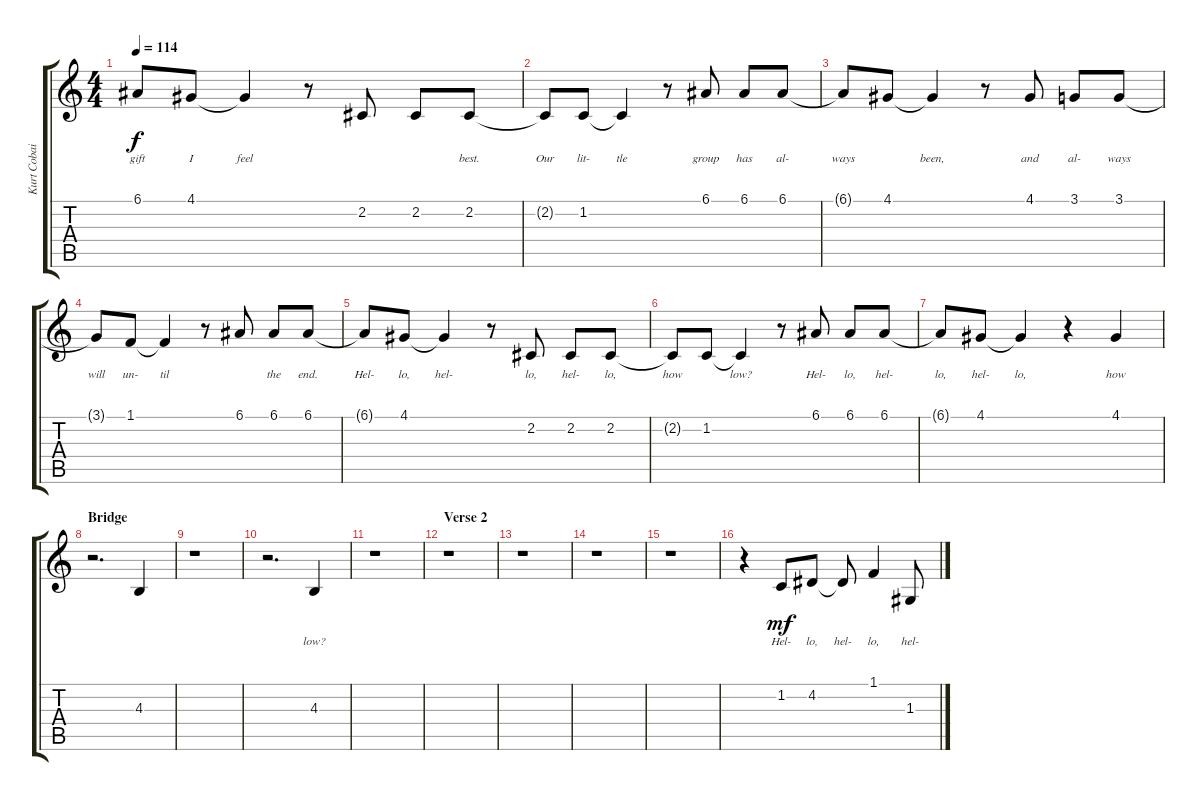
\track ("Kurt Cobain - Vocals" "Kurt Cobai") {instrument tenorsax}
\staff {score tabs}
\tuning (E4 B3 G3 D3 A2 E2) {hide}
\ts (4 4)
\tempo 114
\clef g2
\ks c
6.1{t}.8{lyrics (0 "gift") lyrics (1 "") lyrics (2 "") lyrics (3 "") lyrics (4 "") dy f} 4.1.8{lyrics (0 "I") lyrics (1 "") lyrics (2 "") lyrics (3 "") lyrics (4 "")} 4.1{t}.4{lyrics (0 "feel") lyrics (1 "") lyrics (2 "") lyrics (3 "") lyrics (4 "")} r.8 2.2.8{lyrics (0 " ") lyrics (1 "") lyrics (2 "") lyrics (3 "") lyrics (4 "")} 2.2.8{lyrics (0 " ") lyrics (1 "") lyrics (2 "") lyrics (3 "") lyrics (4 "")} 2.2.8{lyrics (0 "best.") lyrics (1 "") lyrics (2 "") lyrics (3 "") lyrics (4 "")} |
2.2{t}.8{lyrics (0 "Our") lyrics (1 "") lyrics (2 "") lyrics (3 "") lyrics (4 "")} 1.2.8{lyrics (0 "lit-") lyrics (1 "") lyrics (2 "") lyrics (3 "") lyrics (4 "")} 1.2{t}.4{lyrics (0 "tle") lyrics (1 "") lyrics (2 "") lyrics (3 "") lyrics (4 "")} r.8 6.1.8{lyrics (0 "group") lyrics (1 "") lyrics (2 "") lyrics (3 "") lyrics (4 "")} 6.1.8{lyrics (0 "has") lyrics (1 "") lyrics (2 "") lyrics (3 "") lyrics (4 "")} 6.1.8{lyrics (0 "al-") lyrics (1 "") lyrics (2 "") lyrics (3 "") lyrics (4 "")} |
6.1{t}.8{lyrics (0 "ways") lyrics (1 "") lyrics (2 "") lyrics (3 "") lyrics (4 "")} 4.1.8{lyrics (0 " ") lyrics (1 "") lyrics (2 "") lyrics (3 "") lyrics (4 "")} 4.1{t}.4{lyrics (0 "been,") lyrics (1 "") lyrics (2 "") lyrics (3 "") lyrics (4 "")} r.8 4.1.8{lyrics (0 "and") lyrics (1 "") lyrics (2 "") lyrics (3 "") lyrics (4 "")} 3.1.8{lyrics (0 "al-") lyrics (1 "") lyrics (2 "") lyrics (3 "") lyrics (4 "")} 3.1.8{lyrics (0 "ways") lyrics (1 "") lyrics (2 "") lyrics (3 "") lyrics (4 "")} |
3.1{t}.8{lyrics (0 "will") lyrics (1 "") lyrics (2 "") lyrics (3 "") lyrics (4 "")} 1.1.8{lyrics (0 "un-") lyrics (1 "") lyrics (2 "") lyrics (3 "") lyrics (4 "")} 1.1{t}.4{lyrics (0 "til") lyrics (1 "") lyrics (2 "") lyrics (3 "") lyrics (4 "")} r.8 6.1.8{lyrics (0 " ") lyrics (1 "") lyrics (2 "") lyrics (3 "") lyrics (4 "")} 6.1.8{lyrics (0 "the") lyrics (1 "") lyrics (2 "") lyrics (3 "") lyrics (4 "")} 6.1.8{lyrics (0 "end.") lyrics (1 "") lyrics (2 "") lyrics (3 "") lyrics (4 "")} |
6.1{t}.8{lyrics (0 "Hel-") lyrics (1 "") lyrics (2 "") lyrics (3 "") lyrics (4 "")} 4.1.8{lyrics (0 "lo,") lyrics (1 "") lyrics (2 "") lyrics (3 "") lyrics (4 "")} 4.1{t}.4{lyrics (0 "hel-") lyrics (1 "") lyrics (2 "") lyrics (3 "") lyrics (4 "")} r.8 2.2.8{lyrics (0 "lo,") lyrics (1 "") lyrics (2 "") lyrics (3 "") lyrics (4 "")} 2.2.8{lyrics (0 "hel-") lyrics (1 "") lyrics (2 "") lyrics (3 "") lyrics (4 "")} 2.2.8{lyrics (0 "lo,") lyrics (1 "") lyrics (2 "") lyrics (3 "") lyrics (4 "")} |
2.2{t}.8{lyrics (0 "how") lyrics (1 "") lyrics (2 "") lyrics (3 "") lyrics (4 "")} 1.2.8{lyrics (0 " ") lyrics (1 "") lyrics (2 "") lyrics (3 "") lyrics (4 "")} 1.2{t}.4{lyrics (0 "low?") lyrics (1 "") lyrics (2 "") lyrics (3 "") lyrics (4 "")} r.8 6.1.8{lyrics (0 "Hel-") lyrics (1 "") lyrics (2 "") lyrics (3 "") lyrics (4 "")} 6.1.8{lyrics (0 "lo,") lyrics (1 "") lyrics (2 "") lyrics (3 "") lyrics (4 "")} 6.1.8{lyrics (0 "hel-") lyrics (1 "") lyrics (2 "") lyrics (3 "") lyrics (4 "")} |
6.1{t}.8{lyrics (0 "lo,") lyrics (1 "") lyrics (2 "") lyrics (3 "") lyrics (4 "")} 4.1.8{lyrics (0 "hel-") lyrics (1 "") lyrics (2 "") lyrics (3 "") lyrics (4 "")} 4.1{t}.4{lyrics (0 "lo,") lyrics (1 "") lyrics (2 "") lyrics (3 "") lyrics (4 "")} r.4 4.1.4{lyrics (0 "how") lyrics (1 "") lyrics (2 "") lyrics (3 "") lyrics (4 "")} |
\section ("" "Bridge")
r.2{d} 4.3.4{lyrics (0 " ") lyrics (1 "") lyrics (2 "") lyrics (3 "") lyrics (4 "")} |
r.1 |
r.2{d} 4.3.4{lyrics (0 "low?") lyrics (1 "") lyrics (2 "") lyrics (3 "") lyrics (4 "")} |
r.1 |
\section ("" "Verse 2")
r.1 |
r.1 |
r.1 |
r.1 |
r.4 1.2.8{lyrics (0 "Hel-") lyrics (1 "") lyrics (2 "") lyrics (3 "") lyrics (4 "") dy mf} 4.2.8{lyrics (0 "lo,") lyrics (1 "") lyrics (2 "") lyrics (3 "") lyrics (4 "")} 4.2{t}.8{lyrics (0 "hel-") lyrics (1 "") lyrics (2 "") lyrics (3 "") lyrics (4 "")} 1.1.4{lyrics (0 "lo,") lyrics (1 "") lyrics (2 "") lyrics (3 "") lyrics (4 "")} 1.3.8{lyrics (0 "hel-") lyrics (1 "") lyrics (2 "") lyrics (3 "") lyrics (4 "")}
